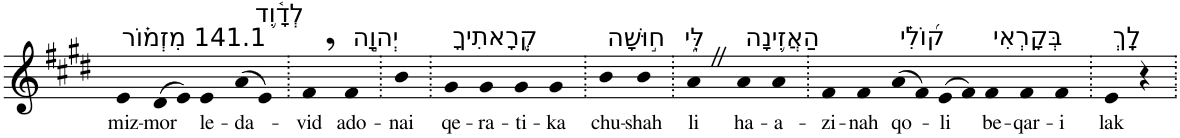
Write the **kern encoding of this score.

**kern	**text
*part1	*part1
*staff1	*staff1
*I"Piano	*
*I'Pno	*
*clefG2	*
*k[f#c#g#d#]	*
*E:	*
=1	=1
!LO:TX:a:t=141.1 מִזְמ֗וֹר	!
!	!LO:LY:b
4e	miz-
!	!LO:LY:b
(>8d#	-mor
8e)	.
!LO:TX:a:t=לְדָ֫וִ֥ד	!
!	!LO:LY:b
4e	le-
!	!LO:LY:b
(>8a	-da-
8e)	.
=2.	=2.
!	!LO:LY:b
4f#,	-vid
!LO:TX:a:t=יְהוָ֣ה	!
!	!LO:LY:b
4f#	ado-
=3.	=3.
!	!LO:LY:b
4b	-nai
=4.	=4.
!LO:TX:a:t=קְ֭רָאתִיךָ	!
!	!LO:LY:b
4g#	qe-
!	!LO:LY:b
4g#	-ra-
!	!LO:LY:b
4g#	-ti-
!	!LO:LY:b
4g#	-ka
=5.	=5.
!LO:TX:a:t=ח֣וּשָׁה	!
!	!LO:LY:b
4b	chu-
!	!LO:LY:b
4b	-shah
=6.	=6.
!LO:TX:a:t=לִּ֑י	!
!	!LO:LY:b
4aZ	li
!LO:TX:a:t=הַאֲזִ֥ינָה	!
!	!LO:LY:b
4a	ha-
!	!LO:LY:b
4a	-a-
=7.	=7.
!	!LO:LY:b
4f#	-zi-
!	!LO:LY:b
4f#	-nah
!LO:TX:a:t=ק֝וֹלִ֗י	!
!	!LO:LY:b
(>8a	qo-
8f#)	.
!	!LO:LY:b
(>8e	-li
8f#)	.
!LO:TX:a:t=בְּקָרְאִי	!
!	!LO:LY:b
4f#	be-
!	!LO:LY:b
4f#	-qar-
!	!LO:LY:b
4f#	-i
=8.	=8.
!LO:TX:a:t=לָֽךְ	!
!	!LO:LY:b
4e	lak
4r	.
=.	=.
*-	*-
